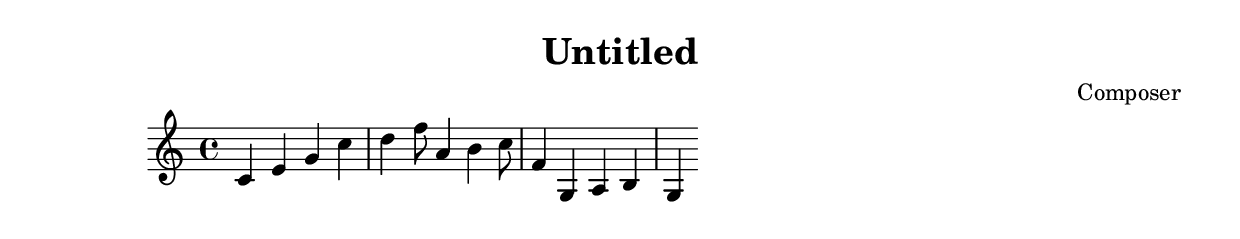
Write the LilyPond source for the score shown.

\header {
  title = "Untitled"
  composer = "Composer"
}

\score {
  \relative c' {
    c4 e4 g4 c4 d4 f8 |
    a,4 b4 c8 f,4 g, a4 b g
  }

  \layout {}
  \midi {}
}